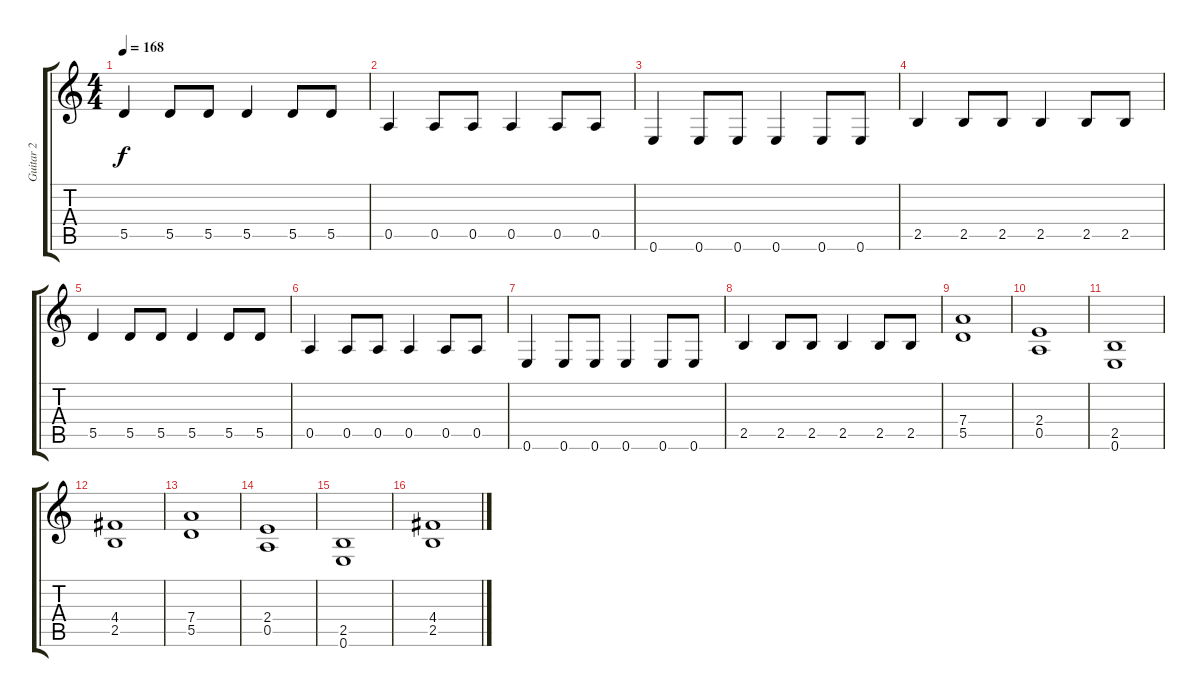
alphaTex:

\track ("Guitar 2" "Guitar 2") {instrument distortionguitar}
\staff {score tabs}
\tuning (E4 B3 G3 D3 A2 E2) {hide}
\ts (4 4)
\section ("" "")
\tempo 168
\clef g2
\ks c
5.5.4{dy f volume 9} 5.5.8 5.5.8 5.5.4 5.5.8 5.5.8 |
0.5.4 0.5.8 0.5.8 0.5.4 0.5.8 0.5.8 |
0.6.4 0.6.8 0.6.8 0.6.4 0.6.8 0.6.8 |
2.5.4 2.5.8 2.5.8 2.5.4 2.5.8 2.5.8 |
5.5.4{volume 7} 5.5.8 5.5.8 5.5.4 5.5.8 5.5.8 |
0.5.4 0.5.8 0.5.8 0.5.4 0.5.8 0.5.8 |
0.6.4 0.6.8 0.6.8 0.6.4 0.6.8 0.6.8 |
2.5.4 2.5.8 2.5.8 2.5.4 2.5.8 2.5.8 |
\section ("" "")
(7.4 5.5).1{volume 0} |
(2.4 0.5).1 |
(2.5 0.6).1 |
(4.4 2.5).1 |
(7.4 5.5).1 |
(2.4 0.5).1 |
(2.5 0.6).1 |
(4.4 2.5).1
